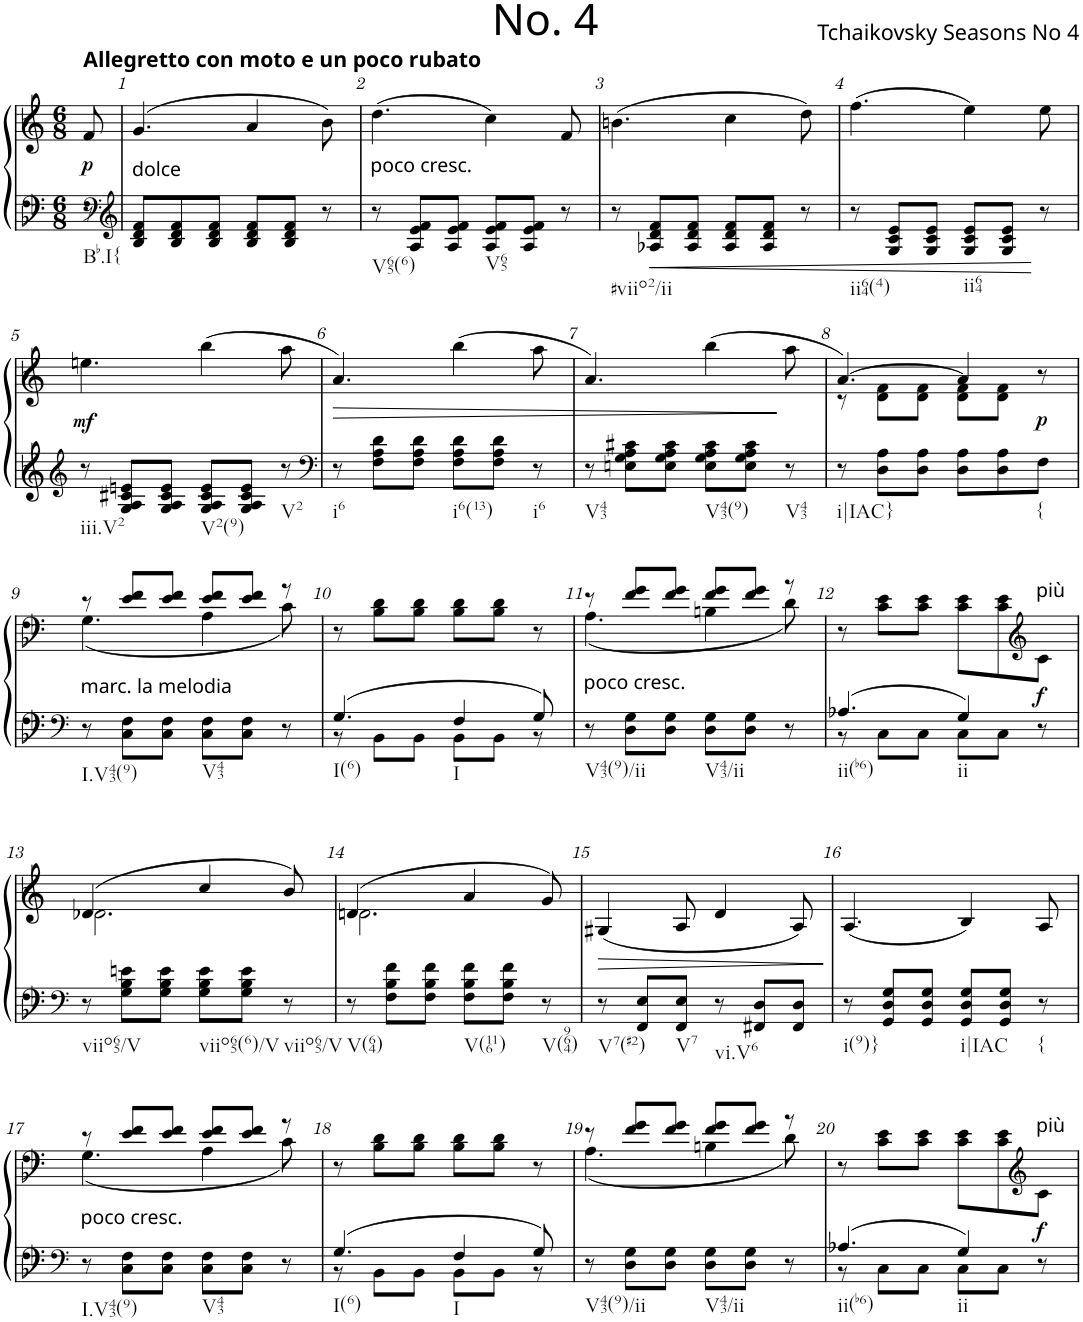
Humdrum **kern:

**kern	**kern	**dynam
*part1	*part1	*part1
*staff2	*staff1	*staff1/2
*I"Klavier	*	*
*I'Klav.	*	*
*clefF4	*clefG2	*
*k[b-e-]	*k[b-e-]	*
*B-:	*B-:	*
*M6/8	*M6/8	*
=	=	=
!	!LO:TX:a:B:t=Allegretto con moto e un poco rubato	!
!LO:TX:b:t=Bb.I{	!	!
!	!	!LO:DY:b
8r	8f/	p
=1	=1	=1
*clefG2	*	*
!LO:TX:a:t=dolce	!	!
8B-/ 8d/ 8f/L	(4.g/	.
8B-/ 8d/ 8f/	.	.
8B-/ 8d/ 8f/J	.	.
8B-/ 8d/ 8f/L	4a/	.
8B-/ 8d/ 8f/J	.	.
8r	8b-\)	.
=2	=2	=2
!LO:TX:a:t=poco cresc.	!	!
!LO:TX:b:t=V65(6)	!	!
8r	(4.dd\	.
8A/ 8e-/ 8f/L	.	.
8A/ 8e-/ 8f/J	.	.
!LO:TX:b:t=V65	!	!
8A/ 8e-/ 8f/L	4cc\)	.
8A/ 8e-/ 8f/J	.	.
8r	8f/	.
=3	=3	=3
!LO:TX:b:t=#viio2/ii	!	!
8r	(4.bn\	.
8A-X/ 8d/ 8f/L	.	.
8A-/ 8d/ 8f/J	.	.
8A-/ 8d/ 8f/L	4cc\	.
8A-/ 8d/ 8f/J	.	.
8r	8dd\)	.
=4	=4	=4
!LO:TX:b:t=ii64(4)	!	!
8r	(4.ff\	.
8G/ 8c/ 8e-/L	.	.
8G/ 8c/ 8e-/J	.	.
!LO:TX:b:t=ii64	!	!
8G/ 8c/ 8e-/L	4ee-\)	.
8G/ 8c/ 8e-/J	.	.
8r	8ee-\	.
!!LO:LB:g=z
=5	=5	=5
*clefG2	*	*
*k[b-e-]	*k[b-e-]	*
*B-:	*B-:	*
!LO:TX:b:t=iii.V2	!	!
!	!	!LO:DY:b
8r	4.een\	mf
8G/ 8A/ 8c#X/ 8en/L	.	.
8G/ 8A/ 8c#/ 8e/J	.	.
!LO:TX:b:t=V2(9)	!	!
8G/ 8A/ 8c#/ 8e/L	(4bb-\	.
8G/ 8A/ 8c#/ 8e/J	.	.
!LO:TX:b:t=V2	!	!
8r	8aa\	.
=6	=6	=6
*clefF4	*	*
!LO:TX:b:t=i6	!	!
!	!	!LO:HP:b
8r	4.a/)	>
8F\ 8A\ 8d\L	.	.
8F\ 8A\ 8d\J	.	.
!LO:TX:b:t=i6(13)	!	!
8F\ 8A\ 8d\L	(4bb-\	.
8F\ 8A\ 8d\J	.	.
!LO:TX:b:t=i6	!	!
8r	8aa\	.
=7	=7	=7
!LO:TX:b:t=V43	!	!
8r	4.a/)	.
8En\ 8G\ 8A\ 8c#X\L	.	.
8E\ 8G\ 8A\ 8c#\J	.	.
!LO:TX:b:t=V43(9)	!	!
8E\ 8G\ 8A\ 8c#\L	(4bb-\	.
8E\ 8G\ 8A\ 8c#\J	.	.
!LO:TX:b:t=V43	!	!
8r	8aa\	]
=8	=8	=8
*	*^	*
!LO:TX:b:t=i|IAC}	!	!	!
8r	[4.a/)	8r	.
8D\ 8A\L	.	8d\ 8f\L	.
8D\ 8A\J	.	8d\ 8f\J	.
8D\ 8A\L	4a/]	8d\ 8f\L	.
8D\ 8A\	.	8d\ 8f\J	.
!LO:TX:b:t={	!	!	!
!	!	!	!LO:DY:b
8F\J	8r	8ryy	p
!!LO:LB:g=z	!!
=9	=9	=9	=9
*clefF4	*	*	*
*k[b-e-]	*k[b-e-]	*	*
*B-:	*B-:	*	*
!LO:TX:a:t=marc. la melodia	!	!	!
!LO:TX:b:t=I.V43(9)	!	!	!
8r	8r	(4.G\	.
8C\ 8F\L	8e-/ 8f/L	.	.
8C\ 8F\J	8e-/ 8f/J	.	.
!LO:TX:b:t=V43	!	!	!
8C\ 8F\L	8e-/ 8f/L	4A\	.
8C\ 8F\J	8e-/ 8f/J	.	.
8r	8r	8c\)	.
=10	=10	=10	=10
*^	*	*	*
!LO:TX:b:t=I(6)	!	!	!	!
*	*	*v	*v	*
4.G/	8r	8r	.
.	8BB-\L	8B-\ 8d\L	.
.	8BB-\J	8B-\ 8d\J	.
!LO:TX:b:t=I	!	!	!
4F/	8BB-\L	8B-\ 8d\L	.
.	8BB-\J	8B-\ 8d\J	.
8G/	8r	8r	.
=11	=11	=11	=11
*	*	*^	*
!LO:TX:a:t=poco cresc.	!	!	!	!
!LO:TX:b:t=V43(9)/ii	!	!	!	!
*v	*v	*	*	*
8r	8r	(4.A\	.
8D\ 8G\L	8f/ 8g/L	.	.
8D\ 8G\J	8f/ 8g/J	.	.
!LO:TX:b:t=V43/ii	!	!	!
8D\ 8G\L	8f/ 8g/L	4Bn\	.
8D\ 8G\J	8f/ 8g/J	.	.
8r	8r	8d\)	.
=12	=12	=12	=12
*^	*	*	*
!LO:TX:b:t=ii(b6)	!	!	!	!
*	*	*v	*v	*
4.A-X/	8r	8r	.
.	8C\L	8c\ 8e-\L	.
.	8C\J	8c\ 8e-\J	.
!LO:TX:b:t=ii	!	!	!
4G/	8C\L	8c\ 8e-\L	.
.	8C\J	8c\ 8e-\	.
*	*	*clefG2	*
!	!	!LO:TX:a:t=più	!
!	!	!	!LO:DY:b
8r	8ryy	8c\J	f
*v	*v	*	*
!!LO:LB:g=z
=13	=13	=13
*clefF4	*	*
*k[b-e-]	*k[b-e-]	*
*B-:	*B-:	*
*^	*^	*
!LO:TX:b:t=viio65/V	!	!	!	!
*v	*v	*	*	*
8r	(4.d-X/	2.d-\	.
8G\ 8B-\ 8en\L	.	.	.
8G\ 8B-\ 8e\J	.	.	.
!LO:TX:b:t=viio65(6)/V	!	!	!
8G\ 8B-\ 8e\L	4cc/	.	.
8G\ 8B-\ 8e\J	.	.	.
!LO:TX:b:t=viio65/V	!	!	!
8r	8b-/)	.	.
=14	=14	=14	=14
!LO:TX:b:t=V(64)	!	!	!
8r	(4.dn/	2.d\	.
8F\ 8B-\ 8f\L	.	.	.
8F\ 8B-\ 8f\J	.	.	.
!LO:TX:b:t=V(116)	!	!	!
8F\ 8B-\ 8f\L	4a/	.	.
8F\ 8B-\ 8f\J	.	.	.
!LO:TX:b:t=V(964)	!	!	!
8r	8g/)	.	.
*	*v	*v	*
=15	=15	=15
!LO:TX:b:t=V7(#2)	!	!
!	!	!LO:HP:b
8r	(4G#X/	>
8FF/ 8E-/L	.	.
!LO:TX:b:t=V7	!	!
8FF/ 8E-/J	8A/	.
!LO:TX:b:t=vi.V6	!	!
8r	4d/	.
8FF#X/ 8D/L	.	.
8FF#/ 8D/J	8A/)	.
.	.	]
=16	=16	=16
!LO:TX:b:t=i(9)}	!	!
8r	(4.A/	.
8GG/ 8D/ 8G/L	.	.
8GG/ 8D/ 8G/J	.	.
!LO:TX:b:t=i|IAC	!	!
8GG/ 8D/ 8G/L	4B-/)	.
8GG/ 8D/ 8G/J	.	.
!LO:TX:b:t={	!	!
8r	8A/	.
!!LO:LB:g=z
=17	=17	=17
*clefF4	*	*
*k[b-e-]	*k[b-e-]	*
*B-:	*B-:	*
*	*^	*
!LO:TX:a:t=poco cresc.	!	!	!
!LO:TX:b:t=I.V43(9)	!	!	!
8r	8r	(4.G\	.
8C\ 8F\L	8e-/ 8f/L	.	.
8C\ 8F\J	8e-/ 8f/J	.	.
!LO:TX:b:t=V43	!	!	!
8C\ 8F\L	8e-/ 8f/L	4A\	.
8C\ 8F\J	8e-/ 8f/J	.	.
8r	8r	8c\)	.
=18	=18	=18	=18
*^	*	*	*
!LO:TX:b:t=I(6)	!	!	!	!
*	*	*v	*v	*
4.G/	8r	8r	.
.	8BB-\L	8B-\ 8d\L	.
.	8BB-\J	8B-\ 8d\J	.
!LO:TX:b:t=I	!	!	!
4F/	8BB-\L	8B-\ 8d\L	.
.	8BB-\J	8B-\ 8d\J	.
8G/	8r	8r	.
=19	=19	=19	=19
*	*	*^	*
!LO:TX:b:t=V43(9)/ii	!	!	!	!
*v	*v	*	*	*
8r	8r	(4.A\	.
8D\ 8G\L	8f/ 8g/L	.	.
8D\ 8G\J	8f/ 8g/J	.	.
!LO:TX:b:t=V43/ii	!	!	!
8D\ 8G\L	8f/ 8g/L	4Bn\	.
8D\ 8G\J	8f/ 8g/J	.	.
8r	8r	8d\)	.
=20	=20	=20	=20
*^	*	*	*
!LO:TX:b:t=ii(b6)	!	!	!	!
*	*	*v	*v	*
4.A-X/	8r	8r	.
.	8C\L	8c\ 8e-\L	.
.	8C\J	8c\ 8e-\J	.
!LO:TX:b:t=ii	!	!	!
4G/	8C\L	8c\ 8e-\L	.
.	8C\J	8c\ 8e-\	.
*	*	*clefG2	*
!	!	!LO:TX:a:t=più	!
!	!	!	!LO:DY:b
8r	8ryy	8c\J	f
*v	*v	*	*
=	=	=
*-	*-	*-
